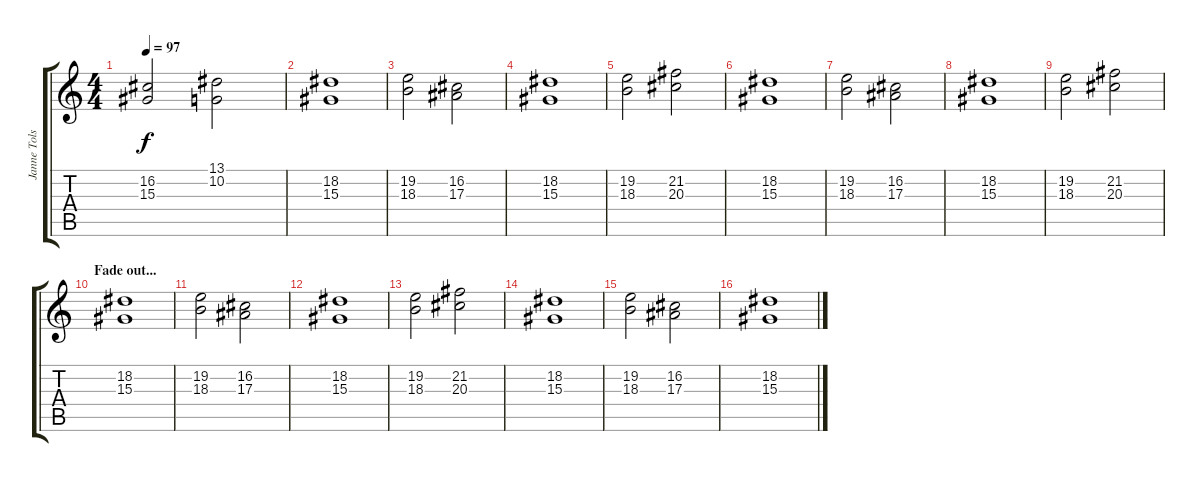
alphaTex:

\track ("Janne Tolsa - Keyboard" "Janne Tols") {instrument stringensemble1}
\staff {score tabs}
\tuning (D4 A3 F3 C3 G2 C2) {hide}
\ts (4 4)
\tempo 97
\clef g2
\ks c
(16.2 15.3).2{dy f} (13.1 10.2).2 |
(18.2 15.3).1 |
(19.2 18.3).2 (16.2 17.3).2 |
(18.2 15.3).1 |
(19.2 18.3).2 (21.2 20.3).2 |
(18.2 15.3).1 |
(19.2 18.3).2 (16.2 17.3).2 |
(18.2 15.3).1 |
(19.2 18.3).2 (21.2 20.3).2 |
\section ("" "Fade out...")
(18.2 15.3).1 |
(19.2 18.3).2 (16.2 17.3).2 |
(18.2 15.3).1 |
(19.2 18.3).2 (21.2 20.3).2 |
(18.2 15.3).1 |
(19.2 18.3).2 (16.2 17.3).2 |
(18.2 15.3).1
